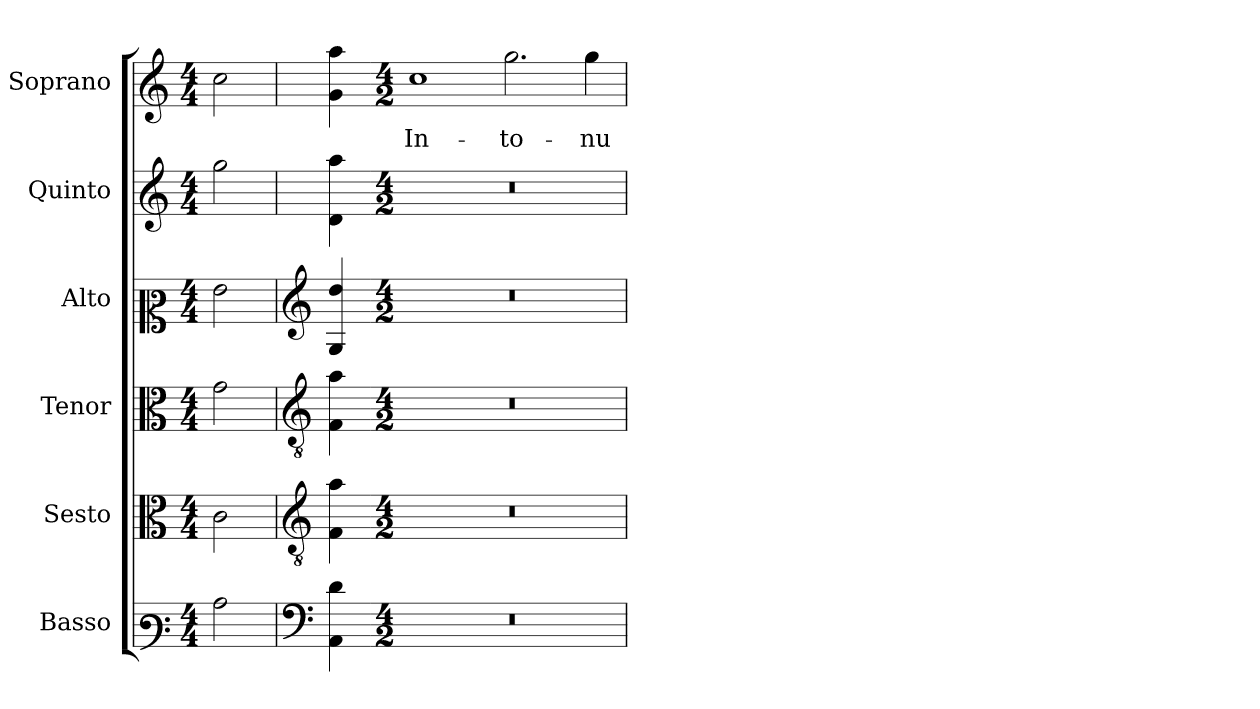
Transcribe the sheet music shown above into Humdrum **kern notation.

**kern	**kern	**kern	**kern	**kern	**kern	**text
*part6	*part5	*part4	*part3	*part2	*part1	*part1
*staff6	*staff5	*staff4	*staff3	*staff2	*staff1	*staff1
*I"Basso	*I"Sesto	*I"Tenor	*I"Alto	*I"Quinto	*I"Soprano	*
*I'B.	*I'Ss.	*I'T.	*I'A.	*I'Q.	*I'S.	*
!!LO:PB:g=z
*clefF3	*clefC3	*clefC3	*clefC2	*clefG2	*clefG2	*
*	*ITrd7c12	*ITrd7c12	*	*	*	*
*k[]	*k[]	*k[]	*k[]	*k[]	*k[]	*
*C:	*C:	*C:	*C:	*C:	*C:	*
*M4/4	*M4/4	*M4/4	*M4/4	*M4/4	*M4/4	*
=1	=1	=1	=1	=1	=1	=1
!LO:N:head=open	!LO:N:head=open	!LO:N:head=open	!LO:N:head=open	!LO:N:head=open	!LO:N:head=open	!
2ci\	2Ci\	2Gi\	2gi\	2ggi\	2cci\	.
=2	=2	=2	=2	=2	=2	=2
*clefF4	*clefGv2	*clefGv2	*clefG2	*	*	*
4AAi\ 4di	4FFi\ 4Ai	4FFi\ 4Ai	4Gi/ 4ddi	4di\ 4aai	4gi\ 4aai	.
=3-	=3-	=3-	=3-	=3-	=3-	=3-
*M4/2	*M4/2	*M4/2	*M4/2	*M4/2	*M4/2	*
!LO:N:vis=1	!LO:N:vis=1	!LO:N:vis=1	!LO:N:vis=1	!LO:N:vis=1	!	!
!	!	!	!	!	!	!LO:LY:b:color=#000000
0r	0r	0r	0r	0r	1cci	In-
!	!	!	!	!	!	!LO:LY:b:color=#000000
.	.	.	.	.	2.ggi\	-to-
!	!	!	!	!	!	!LO:LY:b:color=#000000
.	.	.	.	.	4ggi\	-nu-
=	=	=	=	=	=	=
*-	*-	*-	*-	*-	*-	*-
